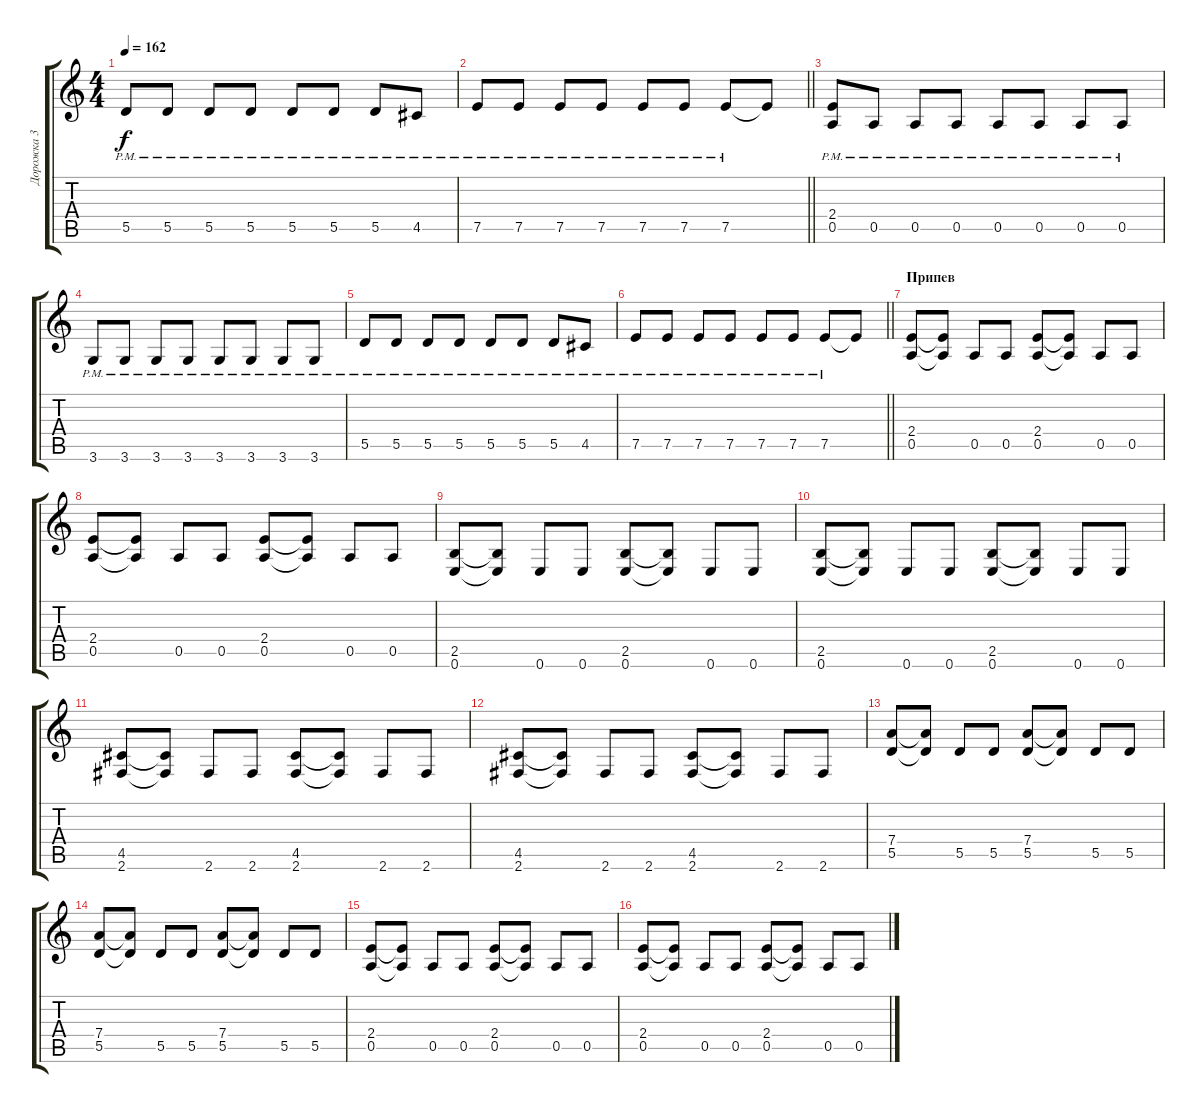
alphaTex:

\track ("Дорожка 3" "Дорожка 3") {instrument distortionguitar}
\staff {score tabs}
\tuning (E4 B3 G3 D3 A2 E2) {hide}
\ts (4 4)
\tempo 162
\clef g2
\ks c
5.5{pm}.8{dy f} 5.5{pm}.8 5.5{pm}.8 5.5{pm}.8 5.5{pm}.8 5.5{pm}.8 5.5{pm}.8 4.5{pm}.8 |
\barLineRight lightlight
7.5{pm}.8 7.5{pm}.8 7.5{pm}.8 7.5{pm}.8 7.5{pm}.8 7.5{pm}.8 7.5{pm}.8 7.5{t}.8 |
(2.4{pm} 0.5{pm}).8 0.5{pm}.8 0.5{pm}.8 0.5{pm}.8 0.5{pm}.8 0.5{pm}.8 0.5{pm}.8 0.5{pm}.8 |
3.6{pm}.8 3.6{pm}.8 3.6{pm}.8 3.6{pm}.8 3.6{pm}.8 3.6{pm}.8 3.6{pm}.8 3.6{pm}.8 |
5.5{pm}.8 5.5{pm}.8 5.5{pm}.8 5.5{pm}.8 5.5{pm}.8 5.5{pm}.8 5.5{pm}.8 4.5{pm}.8 |
\barLineRight lightlight
7.5{pm}.8 7.5{pm}.8 7.5{pm}.8 7.5{pm}.8 7.5{pm}.8 7.5{pm}.8 7.5{pm}.8 7.5{t}.8 |
\section ("" "Припев")
(2.4 0.5).8 (2.4{t} 0.5{t}).8 0.5.8 0.5.8 (2.4 0.5).8 (2.4{t} 0.5{t}).8 0.5.8 0.5.8 |
(2.4 0.5).8 (2.4{t} 0.5{t}).8 0.5.8 0.5.8 (2.4 0.5).8 (2.4{t} 0.5{t}).8 0.5.8 0.5.8 |
(2.5 0.6).8 (2.5{t} 0.6{t}).8 0.6.8 0.6.8 (2.5 0.6).8 (2.5{t} 0.6{t}).8 0.6.8 0.6.8 |
(2.5 0.6).8 (2.5{t} 0.6{t}).8 0.6.8 0.6.8 (2.5 0.6).8 (2.5{t} 0.6{t}).8 0.6.8 0.6.8 |
(4.5 2.6).8 (4.5{t} 2.6{t}).8 2.6.8 2.6.8 (4.5 2.6).8 (4.5{t} 2.6{t}).8 2.6.8 2.6.8 |
(4.5 2.6).8 (4.5{t} 2.6{t}).8 2.6.8 2.6.8 (4.5 2.6).8 (4.5{t} 2.6{t}).8 2.6.8 2.6.8 |
(7.4 5.5).8 (7.4{t} 5.5{t}).8 5.5.8 5.5.8 (7.4 5.5).8 (7.4{t} 5.5{t}).8 5.5.8 5.5.8 |
(7.4 5.5).8 (7.4{t} 5.5{t}).8 5.5.8 5.5.8 (7.4 5.5).8 (7.4{t} 5.5{t}).8 5.5.8 5.5.8 |
(2.4 0.5).8 (2.4{t} 0.5{t}).8 0.5.8 0.5.8 (2.4 0.5).8 (2.4{t} 0.5{t}).8 0.5.8 0.5.8 |
(2.4 0.5).8 (2.4{t} 0.5{t}).8 0.5.8 0.5.8 (2.4 0.5).8 (2.4{t} 0.5{t}).8 0.5.8 0.5.8
